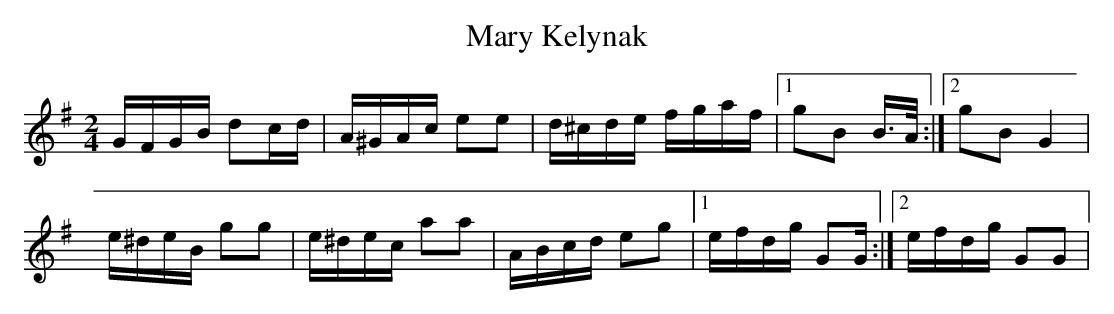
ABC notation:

X:1
T:Mary Kelynak
M:2/4
L:1/16
K:G
GFGB d2cd|A^GAc e2e2|d^cde fgaf|1g2B2 B>A:|2g2B2 G4|!
e^deB g2g2|e^dec a2a2|ABcd e2g2|1efdg G2G:|2efdg G2G2|!
